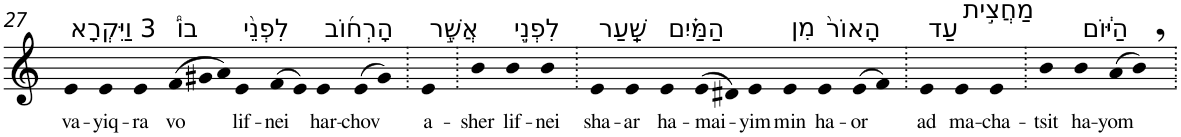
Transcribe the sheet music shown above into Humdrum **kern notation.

**kern	**text
*part1	*part1
*staff1	*staff1
*I"Piano	*
*I'Pno	*
!!LO:PB:g=z
*clefG2	*
*k[]	*
=27	=27
!LO:TX:a:t=3 וַיִּקְרָא	!
!	!LO:LY:b
4e	va-
!	!LO:LY:b
4e	-yiq-
!	!LO:LY:b
4e	-ra
*Xtuplet	*
!LO:TX:a:t=בוֹ֩	!
!	!LO:LY:b
(>12f	vo
12g#X	.
12a)	.
!LO:TX:a:t=לִפְנֵ֨י	!
!	!LO:LY:b
4e	lif-
!	!LO:LY:b
(>8f	-nei
8e)	.
!LO:TX:a:t=הָרְח֜וֹב	!
!	!LO:LY:b
4e	har-
!	!LO:LY:b
(>8e	-chov
8g#)	.
=28.	=28.
!LO:TX:a:t=אֲשֶׁ֣ר	!
!	!LO:LY:b
4e	a-
=29.	=29.
!	!LO:LY:b
4b	-sher
!LO:TX:a:t=לִפְנֵ֣י	!
!	!LO:LY:b
4b	lif-
!	!LO:LY:b
4b	-nei
=30.	=30.
!LO:TX:a:t=שַֽׁעַר	!
!	!LO:LY:b
4e	sha-
!	!LO:LY:b
4e	-ar
!LO:TX:a:t=הַמַּ֗יִם	!
!	!LO:LY:b
4e	ha-
!	!LO:LY:b
(>8e	-mai-
8d#X)	.
!	!LO:LY:b
4e	-yim
!LO:TX:a:t=מִן	!
!	!LO:LY:b
4e	min
!LO:TX:a:t=הָאוֹר֙	!
!	!LO:LY:b
4e	ha-
!	!LO:LY:b
(>8e	-or
8f)	.
=31.	=31.
!LO:TX:a:t=עַד	!
!	!LO:LY:b
4e	ad
!LO:TX:a:t=מַחֲצִ֣ית	!
!	!LO:LY:b
4e	ma-
!	!LO:LY:b
4e	-cha-
=32.	=32.
!	!LO:LY:b
4b	-tsit
!LO:TX:a:t=הַיּ֔וֹם	!
!	!LO:LY:b
4b	ha-
!	!LO:LY:b
(>8a	-yom
8b,)	.
=.	=.
*-	*-
